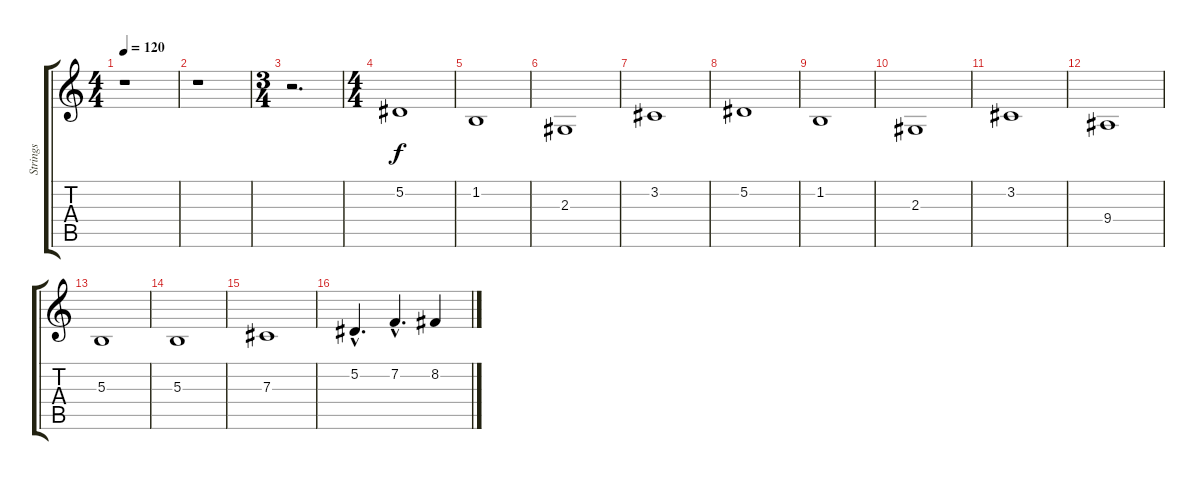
\track ("Strings" "Strings") {instrument stringensemble1}
\staff {score tabs}
\tuning (Eb4 Bb3 Gb3 Db3 Ab2 Eb2) {hide}
\ts (4 4)
\tempo 120
\clef g2
\ks c
r.1{dy f} |
r.1 |
\ts (3 4)
r.2{d} |
\ts (4 4)
5.2.1 |
1.2.1 |
2.3.1 |
3.2.1 |
5.2.1 |
1.2.1 |
2.3.1 |
3.2.1 |
9.4.1 |
5.3.1 |
5.3.1 |
7.3.1 |
5.2{hac}.4{d} 7.2{hac}.4{d} 8.2.4
